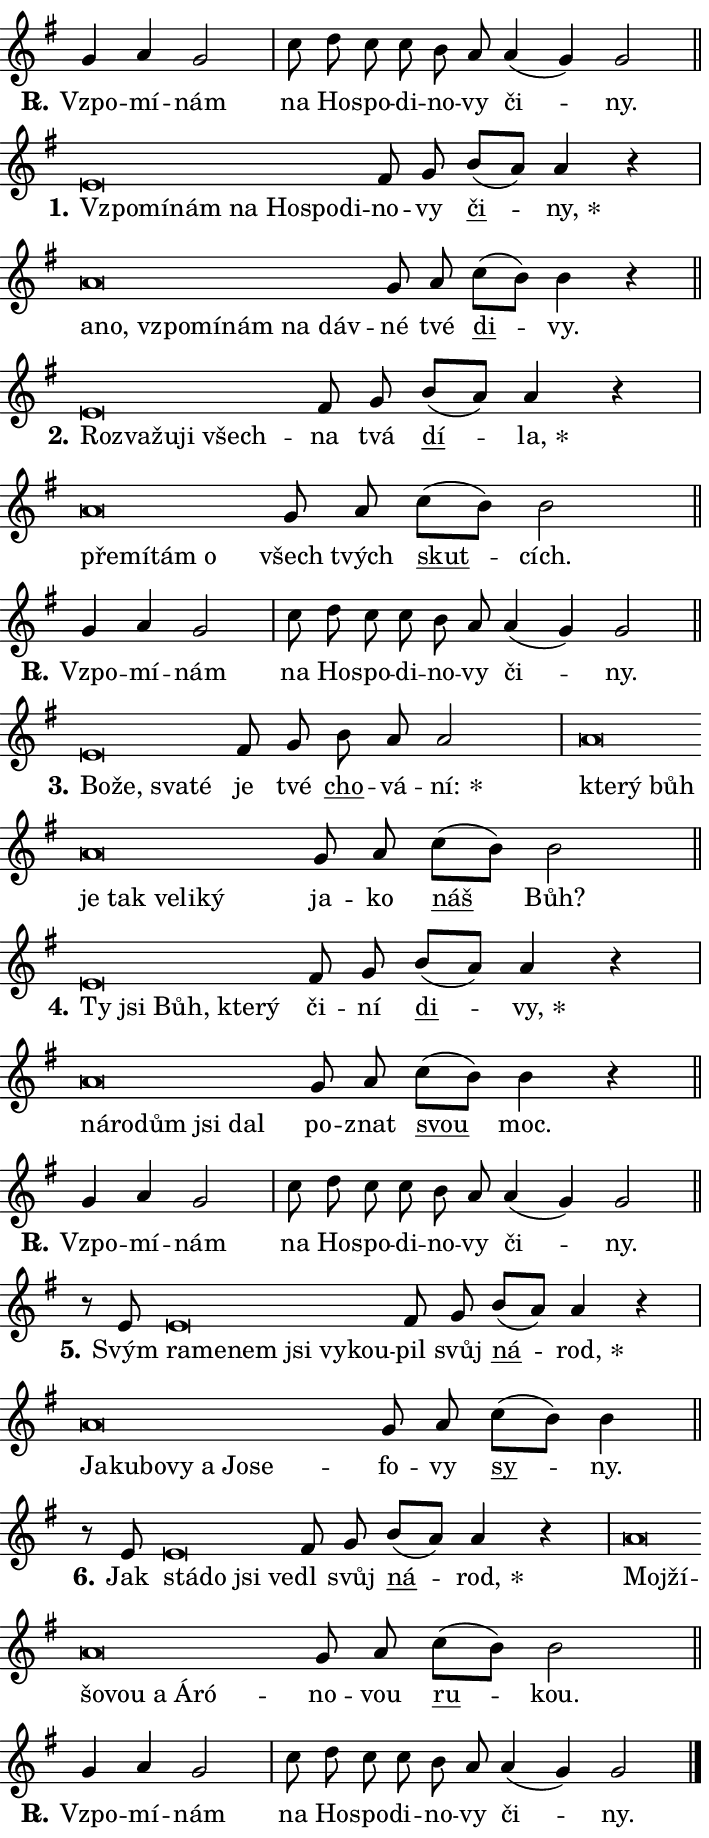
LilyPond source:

\version "2.24.0"
\header { tagline = "" }
\paper {
  indent = 0\cm
  top-margin = 0\cm
  right-margin = 0.13\cm % to fit lyric hyphens
  bottom-margin = 0\cm
  left-margin = 0\cm
  paper-width = 12\cm
  page-breaking = #ly:one-page-breaking
  system-system-spacing.basic-distance = #11
  score-system-spacing.basic-distance = #11
  ragged-last = ##f
}


%% Author: Thomas Morley
%% https://lists.gnu.org/archive/html/lilypond-user/2020-05/msg00002.html
#(define (line-position grob)
"Returns position of @var[grob} in current system:
   @code{'start}, if at first time-step
   @code{'end}, if at last time-step
   @code{'middle} otherwise
"
  (let* ((col (ly:item-get-column grob))
         (ln (ly:grob-object col 'left-neighbor))
         (rn (ly:grob-object col 'right-neighbor))
         (col-to-check-left (if (ly:grob? ln) ln col))
         (col-to-check-right (if (ly:grob? rn) rn col))
         (break-dir-left
           (and
             (ly:grob-property col-to-check-left 'non-musical #f)
             (ly:item-break-dir col-to-check-left)))
         (break-dir-right
           (and
             (ly:grob-property col-to-check-right 'non-musical #f)
             (ly:item-break-dir col-to-check-right))))
        (cond ((eqv? 1 break-dir-left) 'start)
              ((eqv? -1 break-dir-right) 'end)
              (else 'middle))))

#(define (tranparent-at-line-position vctor)
  (lambda (grob)
  "Relying on @code{line-position} select the relevant enry from @var{vctor}.
Used to determine transparency,"
    (case (line-position grob)
      ((end) (not (vector-ref vctor 0)))
      ((middle) (not (vector-ref vctor 1)))
      ((start) (not (vector-ref vctor 2))))))

noteHeadBreakVisibility =
#(define-music-function (break-visibility)(vector?)
"Makes @code{NoteHead}s transparent relying on @var{break-visibility}"
#{
  \override NoteHead.transparent =
    #(tranparent-at-line-position break-visibility)
#})

#(define delete-ledgers-for-transparent-note-heads
  (lambda (grob)
    "Reads whether a @code{NoteHead} is transparent.
If so this @code{NoteHead} is removed from @code{'note-heads} from
@var{grob}, which is supposed to be @code{LedgerLineSpanner}.
As a result ledgers are not printed for this @code{NoteHead}"
    (let* ((nhds-array (ly:grob-object grob 'note-heads))
           (nhds-list
             (if (ly:grob-array? nhds-array)
                 (ly:grob-array->list nhds-array)
                 '()))
           ;; Relies on the transparent-property being done before
           ;; Staff.LedgerLineSpanner.after-line-breaking is executed.
           ;; This is fragile ...
           (to-keep
             (remove
               (lambda (nhd)
                 (ly:grob-property nhd 'transparent #f))
               nhds-list)))
      ;; TODO find a better method to iterate over grob-arrays, similiar
      ;; to filter/remove etc for lists
      ;; For now rebuilt from scratch
      (set! (ly:grob-object grob 'note-heads)  '())
      (for-each
        (lambda (nhd)
          (ly:pointer-group-interface::add-grob grob 'note-heads nhd))
        to-keep))))

squashNotes = {
  \override NoteHead.X-extent = #'(-0.2 . 0.2)
  \override NoteHead.Y-extent = #'(-0.75 . 0)
  \override NoteHead.stencil =
    #(lambda (grob)
       (let ((pos (ly:grob-property grob 'staff-position)))
         (begin
           (if (< pos -7) (display "ERROR: Lower brevis then expected\n") (display ""))
           (if (<= pos -6) ly:text-interface::print ly:note-head::print))))
}
unSquashNotes = {
  \revert NoteHead.X-extent
  \revert NoteHead.Y-extent
  \revert NoteHead.stencil
}

hideNotes = \noteHeadBreakVisibility #begin-of-line-visible
unHideNotes = \noteHeadBreakVisibility #all-visible

% work-around for resetting accidentals
% https://lilypond.org/doc/v2.23/Documentation/notation/displaying-rhythms#unmetered-music
cadenzaMeasure = {
  \cadenzaOff
  \partial 1024 s1024
  \cadenzaOn
}

#(define-markup-command (accent layout props text) (markup?)
  "Underline accented syllable"
  (interpret-markup layout props
    #{\markup \override #'(offset . 4.3) \underline { #text }#}))

responsum = \markup \concat {
  "R" \hspace #-1.05 \path #0.1 #'((moveto 0 0.07) (lineto 0.9 0.8)) \hspace #0.05 "."
}

spaceSize = #0.6828661417322834 % exact space size for TeX Gyre Schola

\layout {
  \context {
    \Staff
    \remove "Time_signature_engraver"
    \override LedgerLineSpanner.after-line-breaking = #delete-ledgers-for-transparent-note-heads
  }
  \context {
    \Lyrics {
      \override LyricSpace.minimum-distance = \spaceSize
      \override LyricText.font-name = #"TeX Gyre Schola"
      \override LyricText.font-size = 1
      \override StanzaNumber.font-name = #"TeX Gyre Schola Bold"
      \override StanzaNumber.font-size = 1
    }
  }
  \context {
    \Score 
    \override NoteHead.text =
      #(lambda (grob) 
        (let ((pos (ly:grob-property grob 'staff-position)))
          #{\markup {
            \combine
              \halign #-0.55 \raise #(if (= pos -6) 0 0.5) \override #'(thickness . 2) \draw-line #'(3.2 . 0)
              \musicglyph "noteheads.sM1"
          }#}))
  }
}

% magnetic-lyrics.ily
%
%   written by
%     Jean Abou Samra <jean@abou-samra.fr>
%     Werner Lemberg <wl@gnu.org>
%
%   adapted by
%     Jiri Hon <jiri.hon@gmail.com>
%
% Version 2022-Apr-15

% https://www.mail-archive.com/lilypond-user@gnu.org/msg149350.html

#(define (Left_hyphen_pointer_engraver context)
   "Collect syllable-hyphen-syllable occurrences in lyrics and store
them in properties.  This engraver only looks to the left.  For
example, if the lyrics input is @code{foo -- bar}, it does the
following.

@itemize @bullet
@item
Set the @code{text} property of the @code{LyricHyphen} grob between
@q{foo} and @q{bar} to @code{foo}.

@item
Set the @code{left-hyphen} property of the @code{LyricText} grob with
text @q{foo} to the @code{LyricHyphen} grob between @q{foo} and
@q{bar}.
@end itemize

Use this auxiliary engraver in combination with the
@code{lyric-@/text::@/apply-@/magnetic-@/offset!} hook."
   (let ((hyphen #f)
         (text #f))
     (make-engraver
      (acknowledgers
       ((lyric-syllable-interface engraver grob source-engraver)
        (set! text grob)))
      (end-acknowledgers
       ((lyric-hyphen-interface engraver grob source-engraver)
        ;(when (not (grob::has-interface grob 'lyric-space-interface))
          (set! hyphen grob)));)
      ((stop-translation-timestep engraver)
       (when (and text hyphen)
         (ly:grob-set-object! text 'left-hyphen hyphen))
       (set! text #f)
       (set! hyphen #f)))))

#(define (lyric-text::apply-magnetic-offset! grob)
   "If the space between two syllables is less than the value in
property @code{LyricText@/.details@/.squash-threshold}, move the right
syllable to the left so that it gets concatenated with the left
syllable.

Use this function as a hook for
@code{LyricText@/.after-@/line-@/breaking} if the
@code{Left_@/hyphen_@/pointer_@/engraver} is active."
   (let ((hyphen (ly:grob-object grob 'left-hyphen #f)))
     (when hyphen
       (let ((left-text (ly:spanner-bound hyphen LEFT)))
         (when (grob::has-interface left-text 'lyric-syllable-interface)
           (let* ((common (ly:grob-common-refpoint grob left-text X))
                  (this-x-ext (ly:grob-extent grob common X))
                  (left-x-ext
                   (begin
                     ;; Trigger magnetism for left-text.
                     (ly:grob-property left-text 'after-line-breaking)
                     (ly:grob-extent left-text common X)))
                  ;; `delta` is the gap width between two syllables.
                  (delta (- (interval-start this-x-ext)
                            (interval-end left-x-ext)))
                  (details (ly:grob-property grob 'details))
                  (threshold (assoc-get 'squash-threshold details 0.2)))
             (when (< delta threshold)
               (let* (;; We have to manipulate the input text so that
                      ;; ligatures crossing syllable boundaries are not
                      ;; disabled.  For languages based on the Latin
                      ;; script this is essentially a beautification.
                      ;; However, for non-Western scripts it can be a
                      ;; necessity.
                      (lt (ly:grob-property left-text 'text))
                      (rt (ly:grob-property grob 'text))
                      (is-space (grob::has-interface hyphen 'lyric-space-interface))
                      (space (if is-space " " ""))
                      (extra-delta (if is-space spaceSize 0))
                      ;; Append new syllable.
                      (ltrt-space (if (and (string? lt) (string? rt))
                                (string-append lt space rt)
                                (make-concat-markup (list lt space rt))))
                      ;; Right-align `ltrt` to the right side.
                      (ltrt-space-markup (grob-interpret-markup
                               grob
                               (make-translate-markup
                                (cons (interval-length this-x-ext) 0)
                                (make-right-align-markup ltrt-space)))))
                 (begin
                   ;; Don't print `left-text`.
                   (ly:grob-set-property! left-text 'stencil #f)
                   ;; Set text and stencil (which holds all collected
                   ;; syllables so far) and shift it to the left.
                   (ly:grob-set-property! grob 'text ltrt-space)
                   (ly:grob-set-property! grob 'stencil ltrt-space-markup)
                   (ly:grob-translate-axis! grob (- (- delta extra-delta)) X))))))))))


#(define (lyric-hyphen::displace-bounds-first grob)
   ;; Make very sure this callback isn't triggered too early.
   (let ((left (ly:spanner-bound grob LEFT))
         (right (ly:spanner-bound grob RIGHT)))
     (ly:grob-property left 'after-line-breaking)
     (ly:grob-property right 'after-line-breaking)
     (ly:lyric-hyphen::print grob)))

squashThreshold = #0.4

\layout {
  \context {
    \Lyrics
    \consists #Left_hyphen_pointer_engraver
    \override LyricText.after-line-breaking =
      #lyric-text::apply-magnetic-offset!
    \override LyricHyphen.stencil = #lyric-hyphen::displace-bounds-first
    \override LyricText.details.squash-threshold = \squashThreshold
    \override LyricHyphen.minimum-distance = 0
    \override LyricHyphen.minimum-length = \squashThreshold
  }
}

squashText = \override LyricText.details.squash-threshold = 9999
unSquashText = \override LyricText.details.squash-threshold = \squashThreshold

leftText = \override LyricText.self-alignment-X = #LEFT
unLeftText = \revert LyricText.self-alignment-X

starOffset = #(lambda (grob) 
                (let ((x_offset (ly:self-alignment-interface::aligned-on-x-parent grob)))
                  (if (= x_offset 0) 0 (+ x_offset 1.2))))

star = #(define-music-function (syllable)(string?)
"Append star separator at the end of a syllable"
#{
  \once \override LyricText.X-offset = #starOffset
  \lyricmode { \markup {
    #syllable
    \override #'((font-name . "TeX Gyre Schola Bold")) \hspace #0.2 \lower #0.65 \larger "*"
  } }
#})

starAccent = #(define-music-function (syllable)(string?)
"Append star separator at the end of a syllable and make accent"
#{
  \once \override LyricText.X-offset = #starOffset
  \lyricmode { \markup {
    \accent #syllable
    \override #'((font-name . "TeX Gyre Schola Bold")) \hspace #0.2 \lower #0.65 \larger "*"
  } }
#})

breath = #(define-music-function (syllable)(string?)
"Append breathing indicator at the end of a syllable"
#{
  \lyricmode { \markup { #syllable "+" } }
#})

optionalBreath = #(define-music-function (syllable)(string?)
"Append optional breathing indicator at the end of a syllable"
#{
  \lyricmode { \markup { #syllable "(+)" } }
#})


\score {
    <<
        \new Voice = "melody" { \cadenzaOn \key g \major \relative { g'4 a g2 \cadenzaMeasure \bar "|" c8 d \bar "" c c \bar "" b a \bar "" a4( g) g2 \cadenzaMeasure \bar "||" \break } }
        \new Lyrics \lyricsto "melody" { \lyricmode { \set stanza = \responsum
Vzpo -- mí -- nám na Ho -- spo -- di -- no -- vy či -- ny. } }
    >>
    \layout {}
}

\score {
    <<
        \new Voice = "melody" { \cadenzaOn \key g \major \relative { \squashNotes e'\breve*1/16 \hideNotes \breve*1/16 \bar "" \breve*1/16 \bar "" \breve*1/16 \bar "" \breve*1/16 \bar "" \breve*1/16 \breve*1/16 \bar "" \unHideNotes \unSquashNotes fis8 g \bar "" b[( a)] a4 r \cadenzaMeasure \bar "|" \squashNotes a\breve*1/16 \hideNotes \breve*1/16 \bar "" \breve*1/16 \bar "" \breve*1/16 \bar "" \breve*1/16 \bar "" \breve*1/16 \breve*1/16 \bar "" \unHideNotes \unSquashNotes g8 a \bar "" c[( b)] b4 r \cadenzaMeasure \bar "||" \break } }
        \new Lyrics \lyricsto "melody" { \lyricmode { \set stanza = "1."
\leftText Vzpo -- \squashText mí -- nám na Ho -- spo -- di -- \unLeftText \unSquashText no -- vy \markup \accent či -- \star ny, \leftText a -- \squashText no, vzpo -- mí -- nám na dáv -- \unLeftText \unSquashText né tvé \markup \accent di -- vy. } }
    >>
    \layout {}
}

\score {
    <<
        \new Voice = "melody" { \cadenzaOn \key g \major \relative { \squashNotes e'\breve*1/16 \hideNotes \breve*1/16 \bar "" \breve*1/16 \bar "" \breve*1/16 \breve*1/16 \bar "" \unHideNotes \unSquashNotes fis8 g \bar "" b[( a)] a4 r \cadenzaMeasure \bar "|" \squashNotes a\breve*1/16 \hideNotes \breve*1/16 \bar "" \breve*1/16 \breve*1/16 \bar "" \unHideNotes \unSquashNotes g8 a \bar "" c[( b)] b2 \cadenzaMeasure \bar "||" \break } }
        \new Lyrics \lyricsto "melody" { \lyricmode { \set stanza = "2."
\leftText Roz -- \squashText va -- žu -- ji všech -- \unLeftText \unSquashText na tvá \markup \accent dí -- \star la, \leftText pře -- \squashText mí -- tám o \unLeftText \unSquashText všech tvých \markup \accent skut -- cích. } }
    >>
    \layout {}
}

\score {
    <<
        \new Voice = "melody" { \cadenzaOn \key g \major \relative { g'4 a g2 \cadenzaMeasure \bar "|" c8 d \bar "" c c \bar "" b a \bar "" a4( g) g2 \cadenzaMeasure \bar "||" \break } }
        \new Lyrics \lyricsto "melody" { \lyricmode { \set stanza = \responsum
Vzpo -- mí -- nám na Ho -- spo -- di -- no -- vy či -- ny. } }
    >>
    \layout {}
}

\score {
    <<
        \new Voice = "melody" { \cadenzaOn \key g \major \relative { \squashNotes e'\breve*1/16 \hideNotes \breve*1/16 \bar "" \breve*1/16 \breve*1/16 \bar "" \unHideNotes \unSquashNotes fis8 g \bar "" b a a2 \cadenzaMeasure \bar "|" \squashNotes a\breve*1/16 \hideNotes \breve*1/16 \bar "" \breve*1/16 \bar "" \breve*1/16 \bar "" \breve*1/16 \bar "" \breve*1/16 \bar "" \breve*1/16 \breve*1/16 \bar "" \unHideNotes \unSquashNotes g8 a \bar "" c[( b)] b2 \cadenzaMeasure \bar "||" \break } }
        \new Lyrics \lyricsto "melody" { \lyricmode { \set stanza = "3."
\leftText Bo -- \squashText že, sva -- té \unLeftText \unSquashText je tvé \markup \accent cho -- vá -- \star ní: \leftText kte -- \squashText rý bůh je tak ve -- li -- ký \unLeftText \unSquashText ja -- ko \markup \accent náš Bůh? } }
    >>
    \layout {}
}

\score {
    <<
        \new Voice = "melody" { \cadenzaOn \key g \major \relative { \squashNotes e'\breve*1/16 \hideNotes \breve*1/16 \bar "" \breve*1/16 \bar "" \breve*1/16 \breve*1/16 \bar "" \unHideNotes \unSquashNotes fis8 g \bar "" b[( a)] a4 r \cadenzaMeasure \bar "|" \squashNotes a\breve*1/16 \hideNotes \breve*1/16 \bar "" \breve*1/16 \bar "" \breve*1/16 \breve*1/16 \bar "" \unHideNotes \unSquashNotes g8 a \bar "" c[( b)] b4 r \cadenzaMeasure \bar "||" \break } }
        \new Lyrics \lyricsto "melody" { \lyricmode { \set stanza = "4."
\leftText Ty \squashText jsi Bůh, kte -- rý \unLeftText \unSquashText či -- ní \markup \accent di -- \star vy, \leftText ná -- \squashText ro -- dům jsi dal \unLeftText \unSquashText po -- znat \markup \accent svou moc. } }
    >>
    \layout {}
}

\score {
    <<
        \new Voice = "melody" { \cadenzaOn \key g \major \relative { g'4 a g2 \cadenzaMeasure \bar "|" c8 d \bar "" c c \bar "" b a \bar "" a4( g) g2 \cadenzaMeasure \bar "||" \break } }
        \new Lyrics \lyricsto "melody" { \lyricmode { \set stanza = \responsum
Vzpo -- mí -- nám na Ho -- spo -- di -- no -- vy či -- ny. } }
    >>
    \layout {}
}

\score {
    <<
        \new Voice = "melody" { \cadenzaOn \key g \major \relative { r8 e'8 \squashNotes e\breve*1/16 \hideNotes \breve*1/16 \bar "" \breve*1/16 \bar "" \breve*1/16 \bar "" \breve*1/16 \breve*1/16 \bar "" \unHideNotes \unSquashNotes fis8 g \bar "" b[( a)] a4 r \cadenzaMeasure \bar "|" \squashNotes a\breve*1/16 \hideNotes \breve*1/16 \bar "" \breve*1/16 \bar "" \breve*1/16 \bar "" \breve*1/16 \bar "" \breve*1/16 \breve*1/16 \bar "" \unHideNotes \unSquashNotes g8 a \bar "" c[( b)] b4 \cadenzaMeasure \bar "||" \break } }
        \new Lyrics \lyricsto "melody" { \lyricmode { \set stanza = "5."
Svým \leftText ra -- \squashText me -- nem jsi vy -- kou -- \unLeftText \unSquashText pil svůj \markup \accent ná -- \star rod, \leftText Ja -- \squashText ku -- bo -- vy a Jo -- se -- \unLeftText \unSquashText fo -- vy \markup \accent sy -- ny. } }
    >>
    \layout {}
}

\score {
    <<
        \new Voice = "melody" { \cadenzaOn \key g \major \relative { r8 e'8 \squashNotes e\breve*1/16 \hideNotes \breve*1/16 \bar "" \breve*1/16 \breve*1/16 \bar "" \unHideNotes \unSquashNotes fis8 g \bar "" b[( a)] a4 r \cadenzaMeasure \bar "|" \squashNotes a\breve*1/16 \hideNotes \breve*1/16 \bar "" \breve*1/16 \bar "" \breve*1/16 \bar "" \breve*1/16 \bar "" \breve*1/16 \breve*1/16 \bar "" \unHideNotes \unSquashNotes g8 a \bar "" c[( b)] b2 \cadenzaMeasure \bar "||" \break } }
        \new Lyrics \lyricsto "melody" { \lyricmode { \set stanza = "6."
Jak \leftText stá -- \squashText do jsi ve -- \unLeftText \unSquashText dl svůj \markup \accent ná -- \star rod, \leftText Moj -- \squashText ží -- šo -- vou a Á -- ró -- \unLeftText \unSquashText no -- vou \markup \accent ru -- kou. } }
    >>
    \layout {}
}

\score {
    <<
        \new Voice = "melody" { \cadenzaOn \key g \major \relative { g'4 a g2 \cadenzaMeasure \bar "|" c8 d \bar "" c c \bar "" b a \bar "" a4( g) g2 \cadenzaMeasure \bar "||" \break } \bar "|." }
        \new Lyrics \lyricsto "melody" { \lyricmode { \set stanza = \responsum
Vzpo -- mí -- nám na Ho -- spo -- di -- no -- vy či -- ny. } }
    >>
    \layout {}
}
